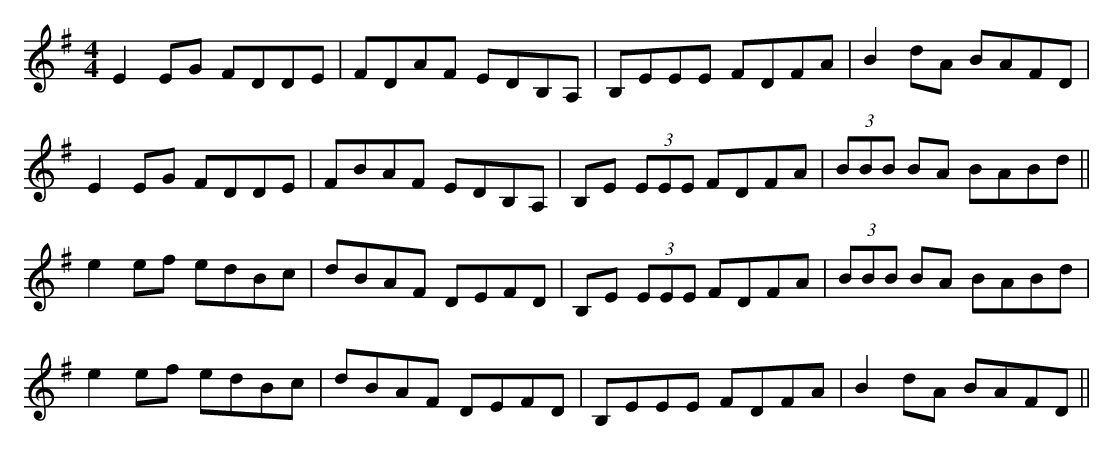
X:1
M:4/4
K:Emin
E2 EG FDDE|FDAF EDB,A,|B,EEE FDFA|B2 dA BAFD|
E2 EG FDDE|FBAF EDB,A,|B,E (3EEE FDFA|(3BBB BA BABd||
e2 ef edBc|dBAF DEFD|B,E (3EEE FDFA|(3BBB BA BABd|
e2 ef edBc|dBAF DEFD|B,EEE FDFA|B2 dA BAFD||
